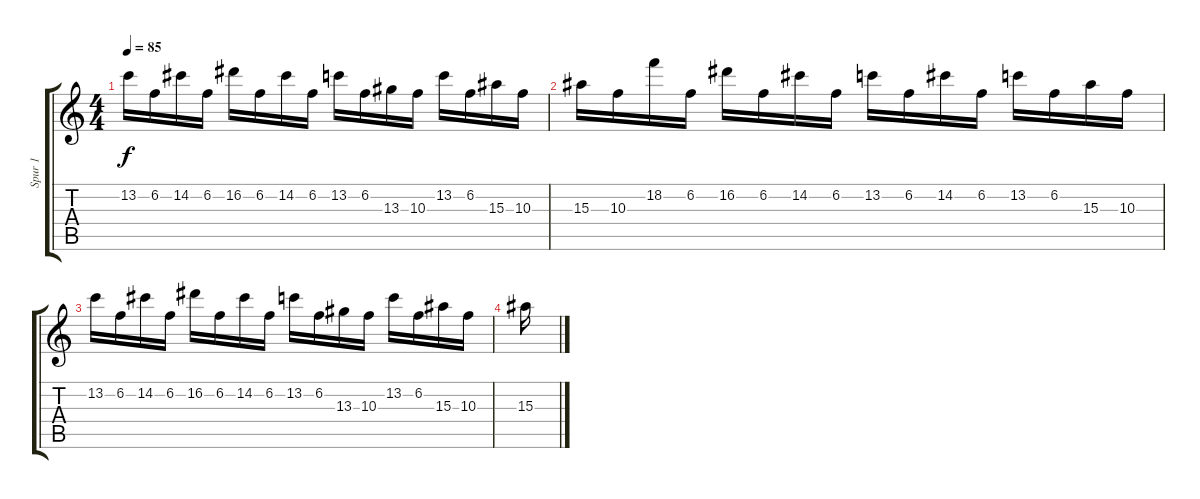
\track ("Spur 1" "Spur 1") {instrument distortionguitar}
\staff {score tabs}
\tuning (E4 B3 G3 D3 A2 E2) {hide}
\ts (4 4)
\tempo 85
\clef g2
\ks c
13.2.16{dy f} 6.2.16 14.2.16 6.2.16 16.2.16 6.2.16 14.2.16 6.2.16 13.2.16 6.2.16 13.3.16 10.3.16 13.2.16 6.2.16 15.3.16 10.3.16 |
15.3.16 10.3.16 18.2.16 6.2.16 16.2.16 6.2.16 14.2.16 6.2.16 13.2.16 6.2.16 14.2.16 6.2.16 13.2.16 6.2.16 15.3.16 10.3.16 |
13.2.16 6.2.16 14.2.16 6.2.16 16.2.16 6.2.16 14.2.16 6.2.16 13.2.16 6.2.16 13.3.16 10.3.16 13.2.16 6.2.16 15.3.16 10.3.16 |
15.3.16
